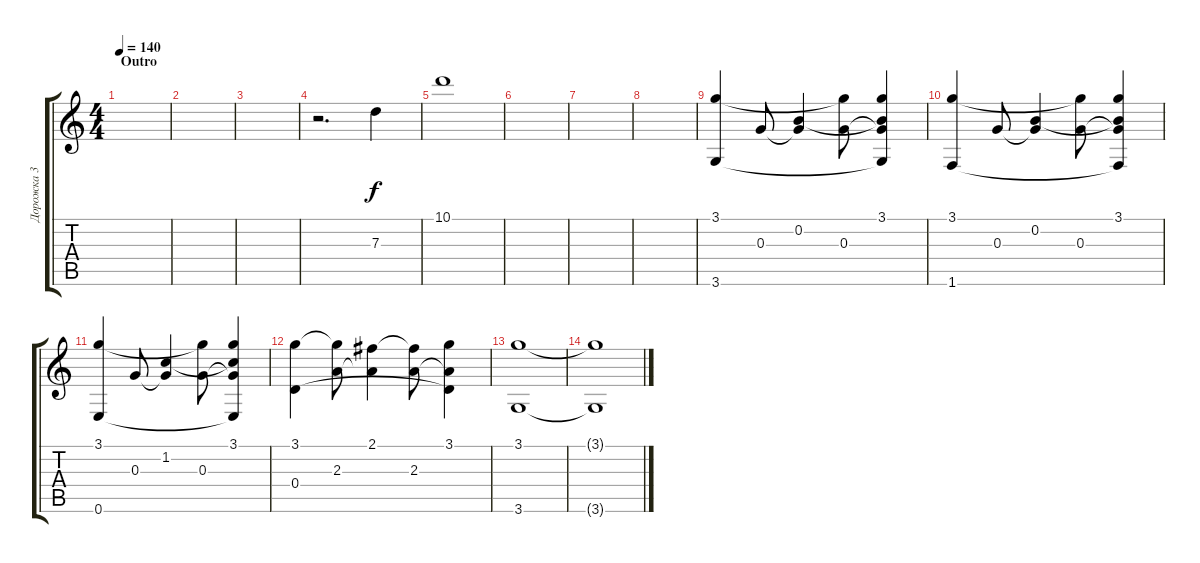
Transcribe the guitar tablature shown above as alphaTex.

\track ("Дорожка 3" "Дорожка 3") {instrument acousticguitarsteel}
\staff {score tabs}
\tuning (E4 B3 G3 D3 A2 E2) {hide}
\ts (4 4)
\section ("" "Outro")
\tempo 140
\clef g2
\ks c
|
|
|
r.2{d} 7.3.4 |
10.1.1 |
|
|
|
(3.1 3.6).4 0.3.8 (0.2 0.3{t}).4 (3.1{t} 0.3).8 (3.1 0.2{t} 0.3{t} 3.6{t}).4 |
(3.1 1.6).4 0.3.8 (0.2 0.3{t}).4 (3.1{t} 0.3).8 (3.1 0.2{t} 0.3{t} 1.6{t}).4 |
(3.1 0.6).4 0.3.8 (1.2 0.3{t}).4 (3.1{t} 0.3).8 (3.1 1.2{t} 0.3{t} 0.6{t}).4 |
(3.1 0.4).4 (3.1{t} 2.3).8 (2.1 2.3{t}).4 (2.1{t} 2.3).8 (3.1 2.3{t} 0.4{t}).4 |
(3.1 3.6).1 |
(3.1{t} 3.6{t}).1
